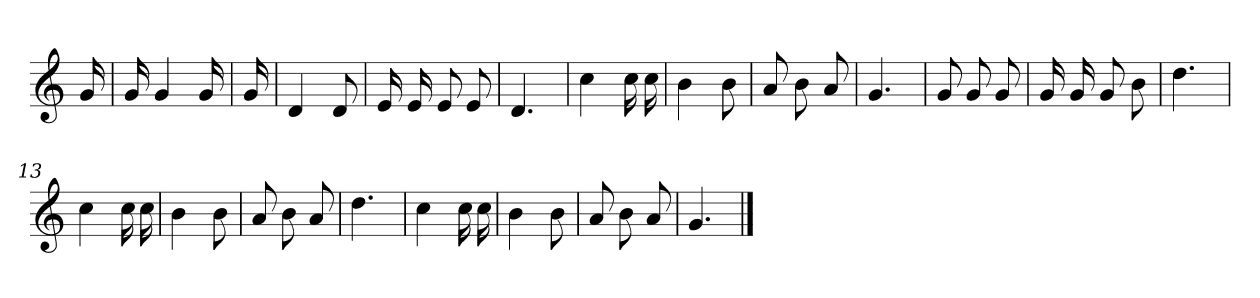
**kern
*part1
*staff1
*clefG2
*k[]
=
16g
=1
16g
4g
16g
=2y
16g
=3
4d
8d
=4
16e
16e
8e
8e
=5
4.d
=6
4cc
16cc
16cc
=7
4b
8b
=8
8a
8b
8a
=9
4.g
=10
8g
8g
8g
=11
16g
16g
8g
8b
=12
4.dd
=13
4cc
16cc
16cc
=14
4b
8b
=15
8a
8b
8a
=16
4.dd
=17
4cc
16cc
16cc
=18
4b
8b
=19
8a
8b
8a
=20
4.g
==
*-
